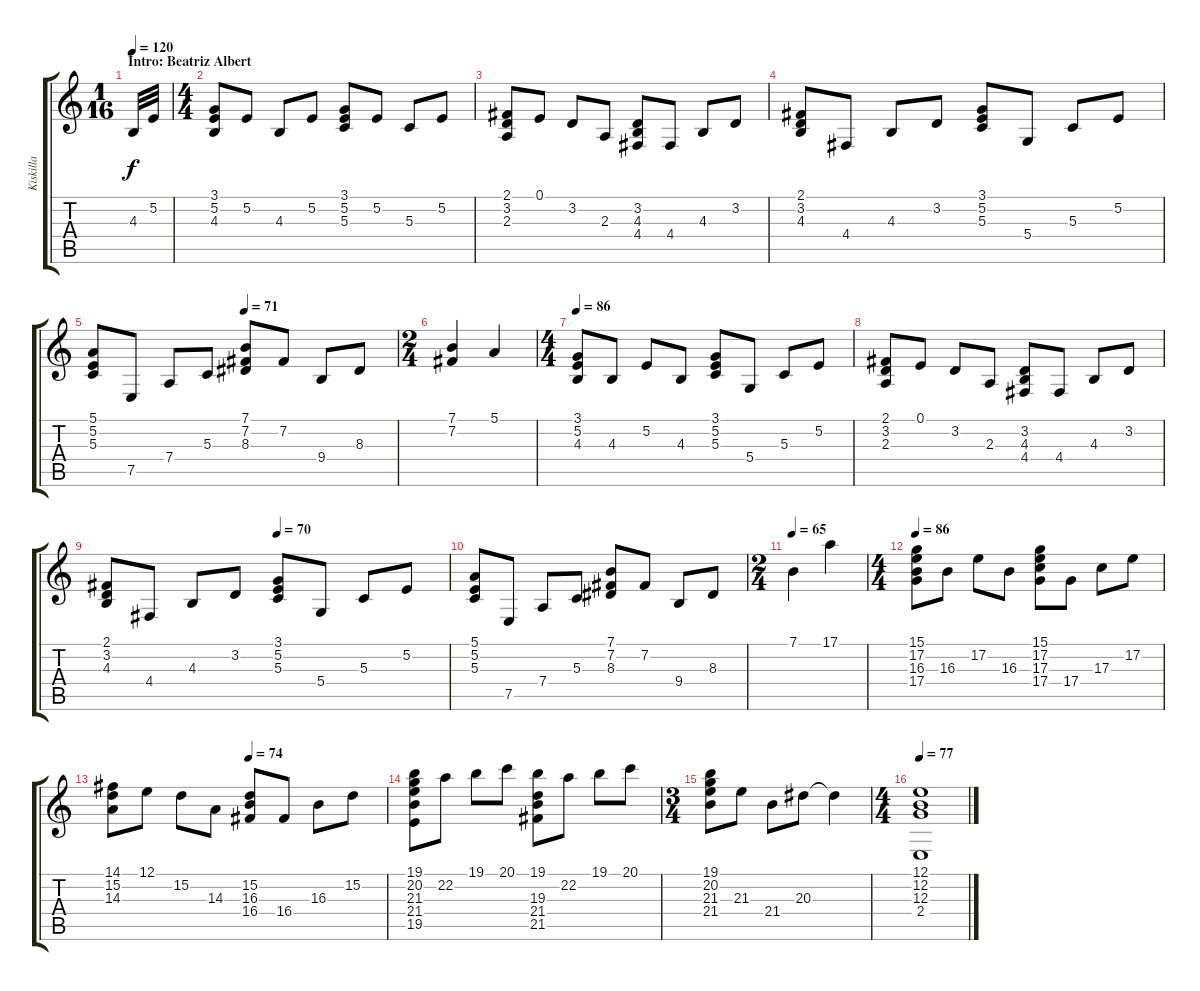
\track ("Kiskilla" "Kiskilla") {instrument brightacousticpiano}
\staff {score tabs}
\tuning (E4 B3 G3 D3 A2 E2) {hide}
\ts (1 16)
\section ("" "Intro: Beatriz Albert")
\tempo 120
\tempo 86
\tempo 120
\clef g2
\ks c
4.3.32{dy f volume 11 instrument brightacousticpiano} 5.2.32 |
\ts (4 4)
(3.1 5.2 4.3).8 5.2.8 4.3.8 5.2.8 (3.1 5.2 5.3).8 5.2.8 5.3.8 5.2.8 |
(2.1 3.2 2.3).8 0.1.8 3.2.8 2.3.8 (3.2 4.3 4.4).8 4.4.8 4.3.8 3.2.8 |
(2.1 3.2 4.3).8 4.4.8 4.3.8 3.2.8 (3.1 5.2 5.3).8 5.4.8 5.3.8 5.2.8 |
\tempo (71 0.5)
(5.1 5.2 5.3).8 7.5.8 7.4.8 5.3.8 (7.1 7.2 8.3).8 7.2.8 9.4.8 8.3.8 |
\ts (2 4)
(7.1 7.2).4 5.1.4 |
\ts (4 4)
\tempo 86
(3.1 5.2 4.3).8 4.3.8 5.2.8 4.3.8 (3.1 5.2 5.3).8 5.4.8 5.3.8 5.2.8 |
(2.1 3.2 2.3).8 0.1.8 3.2.8 2.3.8 (3.2 4.3 4.4).8 4.4.8 4.3.8 3.2.8 |
\tempo (70 0.5)
(2.1 3.2 4.3).8 4.4.8 4.3.8 3.2.8 (3.1 5.2 5.3).8 5.4.8 5.3.8 5.2.8 |
(5.1 5.2 5.3).8 7.5.8 7.4.8 5.3.8 (7.1 7.2 8.3).8 7.2.8 9.4.8 8.3.8 |
\ts (2 4)
\tempo 65
7.1.4 17.1.4 |
\ts (4 4)
\tempo 86
(15.1 17.2 16.3 17.4).8 16.3.8 17.2.8 16.3.8 (15.1 17.2 17.3 17.4).8 17.4.8 17.3.8 17.2.8 |
\tempo (74 0.5)
(14.1 15.2 14.3).8 12.1.8 15.2.8 14.3.8 (15.2 16.3 16.4).8 16.4.8 16.3.8 15.2.8 |
(19.1 20.2 21.3 21.4 19.5).8 22.2.8 19.1.8 20.1.8 (19.1 19.3 21.4 21.5).8 22.2.8 19.1.8 20.1.8 |
\ts (3 4)
(19.1 20.2 21.3 21.4).8 21.3.8 21.4.8 20.3.8 20.3{t}.4 |
\ts (4 4)
\tempo 80
\tempo 77
(12.1 12.2 12.3 2.4).1
